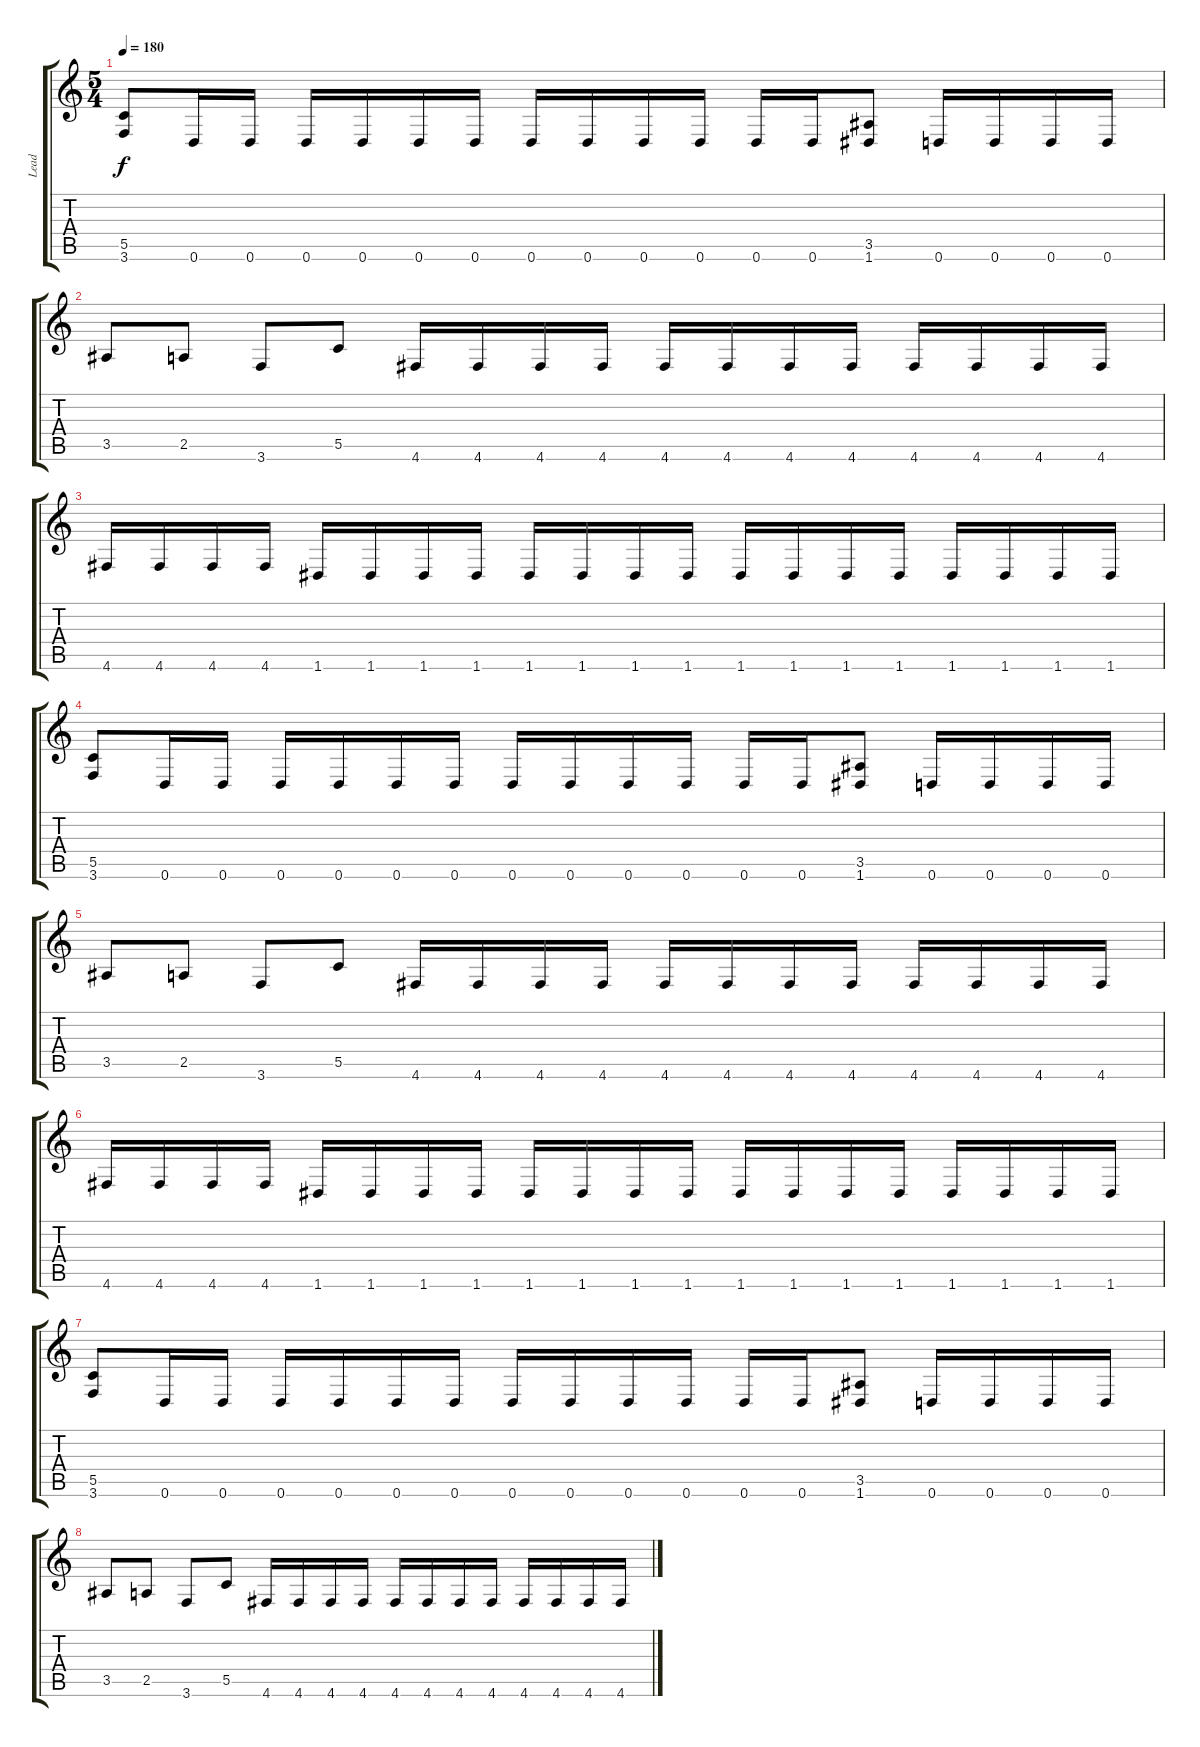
\track ("Lead" "Lead") {instrument distortionguitar}
\staff {score tabs}
\tuning (D4 A3 F3 C3 G2 D2) {hide}
\ts (5 4)
\tempo 180
\clef g2
\ks c
(5.5 3.6).8{dy f} 0.6.16 0.6.16 0.6.16 0.6.16 0.6.16 0.6.16 0.6.16 0.6.16 0.6.16 0.6.16 0.6.16 0.6.16 (3.5 1.6).8 0.6.16 0.6.16 0.6.16 0.6.16 |
3.5.8 2.5.8 3.6.8 5.5.8 4.6.16 4.6.16 4.6.16 4.6.16 4.6.16 4.6.16 4.6.16 4.6.16 4.6.16 4.6.16 4.6.16 4.6.16 |
4.6.16 4.6.16 4.6.16 4.6.16 1.6.16 1.6.16 1.6.16 1.6.16 1.6.16 1.6.16 1.6.16 1.6.16 1.6.16 1.6.16 1.6.16 1.6.16 1.6.16 1.6.16 1.6.16 1.6.16 |
(5.5 3.6).8 0.6.16 0.6.16 0.6.16 0.6.16 0.6.16 0.6.16 0.6.16 0.6.16 0.6.16 0.6.16 0.6.16 0.6.16 (3.5 1.6).8 0.6.16 0.6.16 0.6.16 0.6.16 |
3.5.8 2.5.8 3.6.8 5.5.8 4.6.16 4.6.16 4.6.16 4.6.16 4.6.16 4.6.16 4.6.16 4.6.16 4.6.16 4.6.16 4.6.16 4.6.16 |
4.6.16 4.6.16 4.6.16 4.6.16 1.6.16 1.6.16 1.6.16 1.6.16 1.6.16 1.6.16 1.6.16 1.6.16 1.6.16 1.6.16 1.6.16 1.6.16 1.6.16 1.6.16 1.6.16 1.6.16 |
(5.5 3.6).8 0.6.16 0.6.16 0.6.16 0.6.16 0.6.16 0.6.16 0.6.16 0.6.16 0.6.16 0.6.16 0.6.16 0.6.16 (3.5 1.6).8 0.6.16 0.6.16 0.6.16 0.6.16 |
3.5.8 2.5.8 3.6.8 5.5.8 4.6.16 4.6.16 4.6.16 4.6.16 4.6.16 4.6.16 4.6.16 4.6.16 4.6.16 4.6.16 4.6.16 4.6.16
